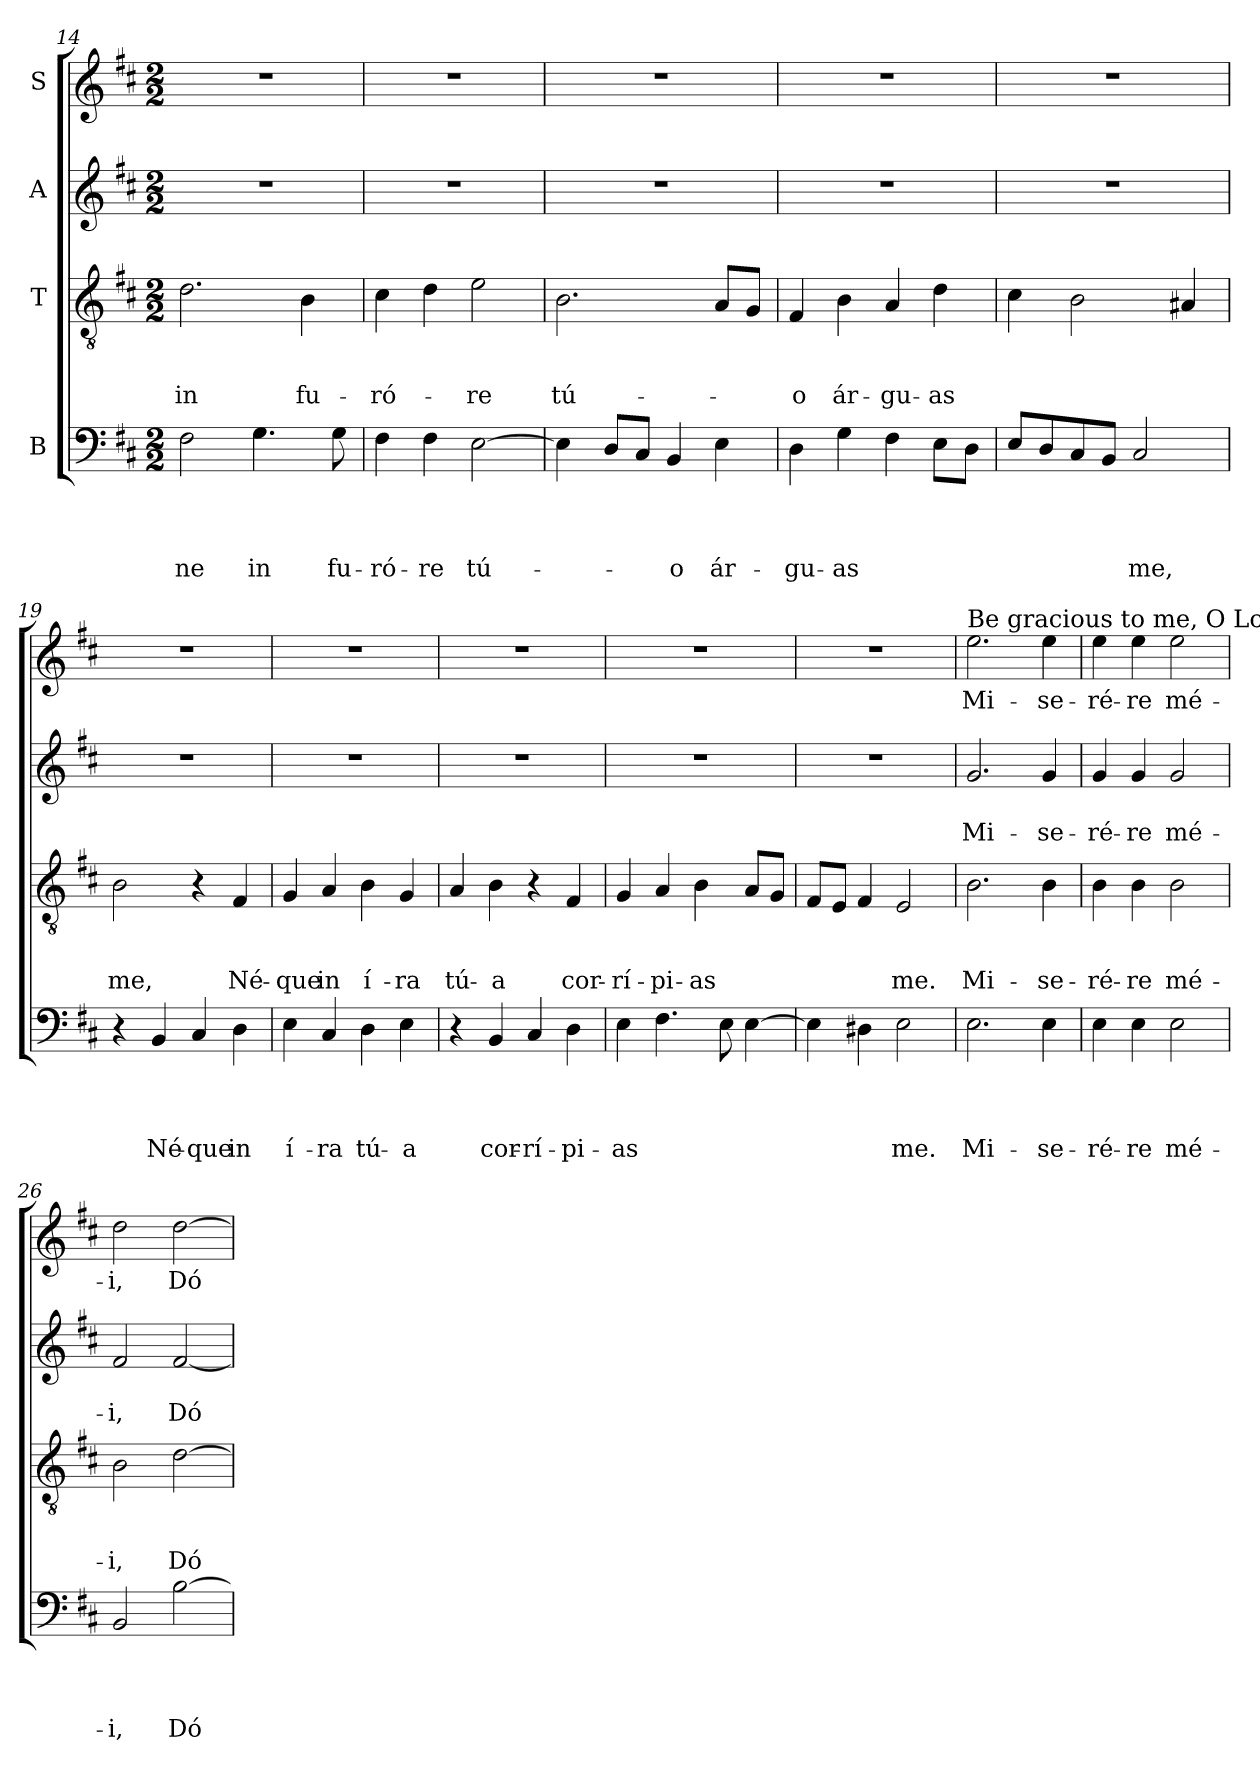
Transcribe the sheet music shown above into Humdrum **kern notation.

**kern	**text	**text	**text	**text	**kern	**text	**text	**text	**kern	**text	**text	**kern	**text
*part4	*part4	*part4	*part4	*part4	*part3	*part3	*part3	*part3	*part2	*part2	*part2	*part1	*part1
*staff4	*staff4	*staff4	*staff4	*staff4	*staff3	*staff3	*staff3	*staff3	*staff2	*staff2	*staff2	*staff1	*staff1
*I"B	*	*	*	*	*I"T	*	*	*	*I"A	*	*	*I"S	*
*clefF4	*	*	*	*	*clefGv2	*	*	*	*clefG2	*	*	*clefG2	*
*k[f#c#]	*	*	*	*	*k[f#c#]	*	*	*	*k[f#c#]	*	*	*k[f#c#]	*
*D:	*	*	*	*	*D:	*	*	*	*D:	*	*	*D:	*
*M2/2	*	*	*	*	*M2/2	*	*	*	*M2/2	*	*	*M2/2	*
=14	=14	=14	=14	=14	=14	=14	=14	=14	=14	=14	=14	=14	=14
!	!	!	!	!LO:LY:b	!	!	!	!LO:LY:b	!	!	!	!	!
2F#\	.	.	.	ne	2.d\	.	.	in	1r	.	.	1r	.
!	!	!	!	!LO:LY:b	!	!	!	!	!	!	!	!	!
4.G\	.	.	.	in	.	.	.	.	.	.	.	.	.
!	!	!	!	!	!	!	!	!LO:LY:b	!	!	!	!	!
.	.	.	.	.	4B\	.	.	fu-	.	.	.	.	.
!	!	!	!	!LO:LY:b	!	!	!	!	!	!	!	!	!
8G\	.	.	.	fu-	.	.	.	.	.	.	.	.	.
=15	=15	=15	=15	=15	=15	=15	=15	=15	=15	=15	=15	=15	=15
!	!	!	!	!LO:LY:b	!	!	!	!LO:LY:b	!	!	!	!	!
4F#\	.	.	.	-ró-	4c#\	.	.	-ró-	1r	.	.	1r	.
!	!	!	!	!LO:LY:b	!	!	!	!	!	!	!	!	!
4F#\	.	.	.	-re	4d\	.	.	.	.	.	.	.	.
!	!	!	!	!LO:LY:b	!	!	!	!LO:LY:b	!	!	!	!	!
[2E\	.	.	.	tú-	2e\	.	.	-re	.	.	.	.	.
=16	=16	=16	=16	=16	=16	=16	=16	=16	=16	=16	=16	=16	=16
!	!	!	!	!	!	!	!	!LO:LY:b	!	!	!	!	!
4E\]	.	.	.	.	2.B\	.	.	tú-	1r	.	.	1r	.
8D/L	.	.	.	.	.	.	.	.	.	.	.	.	.
8C#/J	.	.	.	.	.	.	.	.	.	.	.	.	.
!	!	!	!	!LO:LY:b	!	!	!	!	!	!	!	!	!
4BB/	.	.	.	-o	.	.	.	.	.	.	.	.	.
!	!	!	!	!LO:LY:b	!	!	!	!	!	!	!	!	!
4E\	.	.	.	ár-	8A/L	.	.	.	.	.	.	.	.
.	.	.	.	.	8G/J	.	.	.	.	.	.	.	.
=17	=17	=17	=17	=17	=17	=17	=17	=17	=17	=17	=17	=17	=17
!	!	!	!	!LO:LY:b	!	!	!	!LO:LY:b	!	!	!	!	!
4D\	.	.	.	-gu-	4F#/	.	.	-o	1r	.	.	1r	.
!	!	!	!	!LO:LY:b	!	!	!	!LO:LY:b	!	!	!	!	!
4G\	.	.	.	-as	4B\	.	.	ár-	.	.	.	.	.
!	!	!	!	!	!	!	!	!LO:LY:b	!	!	!	!	!
4F#\	.	.	.	.	4A/	.	.	-gu-	.	.	.	.	.
!	!	!	!	!	!	!	!	!LO:LY:b	!	!	!	!	!
8E\L	.	.	.	.	4d\	.	.	-as	.	.	.	.	.
8D\J	.	.	.	.	.	.	.	.	.	.	.	.	.
!!LO:LB:g=z
=18	=18	=18	=18	=18	=18	=18	=18	=18	=18	=18	=18	=18	=18
8E/L	.	.	.	.	4c#\	.	.	.	1r	.	.	1r	.
8D/	.	.	.	.	.	.	.	.	.	.	.	.	.
8C#/	.	.	.	.	2B\	.	.	.	.	.	.	.	.
8BB/J	.	.	.	.	.	.	.	.	.	.	.	.	.
!	!	!	!	!LO:LY:b	!	!	!	!	!	!	!	!	!
2C#/	.	.	.	me,	.	.	.	.	.	.	.	.	.
.	.	.	.	.	4A#i/	.	.	.	.	.	.	.	.
=19	=19	=19	=19	=19	=19	=19	=19	=19	=19	=19	=19	=19	=19
!	!	!	!	!	!	!	!	!LO:LY:b	!	!	!	!	!
4r	.	.	.	.	2B\	.	.	me,	1r	.	.	1r	.
!	!	!	!	!LO:LY:b	!	!	!	!	!	!	!	!	!
4BB/	.	.	.	Né-	.	.	.	.	.	.	.	.	.
!	!	!	!	!LO:LY:b	!	!	!	!	!	!	!	!	!
4C#/	.	.	.	-que	4r	.	.	.	.	.	.	.	.
!	!	!	!	!LO:LY:b	!	!	!	!LO:LY:b	!	!	!	!	!
4D\	.	.	.	in	4F#/	.	.	Né-	.	.	.	.	.
=20	=20	=20	=20	=20	=20	=20	=20	=20	=20	=20	=20	=20	=20
!	!	!	!	!LO:LY:b	!	!	!	!LO:LY:b	!	!	!	!	!
4E\	.	.	.	í-	4G/	.	.	-que	1r	.	.	1r	.
!	!	!	!	!LO:LY:b	!	!	!	!LO:LY:b	!	!	!	!	!
4C#/	.	.	.	-ra	4A/	.	.	in	.	.	.	.	.
!	!	!	!	!LO:LY:b	!	!	!	!LO:LY:b	!	!	!	!	!
4D\	.	.	.	tú-	4B\	.	.	í-	.	.	.	.	.
!	!	!	!	!LO:LY:b	!	!	!	!LO:LY:b	!	!	!	!	!
4E\	.	.	.	-a	4G/	.	.	-ra	.	.	.	.	.
=21	=21	=21	=21	=21	=21	=21	=21	=21	=21	=21	=21	=21	=21
!	!	!	!	!	!	!	!	!LO:LY:b	!	!	!	!	!
4r	.	.	.	.	4A/	.	.	tú-	1r	.	.	1r	.
!	!	!	!	!LO:LY:b	!	!	!	!LO:LY:b	!	!	!	!	!
4BB/	.	.	.	cor-	4B\	.	.	-a	.	.	.	.	.
!	!	!	!	!LO:LY:b	!	!	!	!	!	!	!	!	!
4C#/	.	.	.	-rí-	4r	.	.	.	.	.	.	.	.
!	!	!	!	!LO:LY:b	!	!	!	!LO:LY:b	!	!	!	!	!
4D\	.	.	.	-pi-	4F#/	.	.	cor-	.	.	.	.	.
=22	=22	=22	=22	=22	=22	=22	=22	=22	=22	=22	=22	=22	=22
!	!	!	!	!LO:LY:b	!	!	!	!LO:LY:b	!	!	!	!	!
4E\	.	.	.	-as	4G/	.	.	-rí-	1r	.	.	1r	.
!	!	!	!	!	!	!	!	!LO:LY:b	!	!	!	!	!
4.F#\	.	.	.	.	4A/	.	.	-pi-	.	.	.	.	.
!	!	!	!	!	!	!	!	!LO:LY:b	!	!	!	!	!
.	.	.	.	.	4B\	.	.	-as	.	.	.	.	.
8E\	.	.	.	.	.	.	.	.	.	.	.	.	.
[4E\	.	.	.	.	8A/L	.	.	.	.	.	.	.	.
.	.	.	.	.	8G/J	.	.	.	.	.	.	.	.
=23	=23	=23	=23	=23	=23	=23	=23	=23	=23	=23	=23	=23	=23
4E\]	.	.	.	.	8F#/L	.	.	.	1r	.	.	1r	.
.	.	.	.	.	8E/J	.	.	.	.	.	.	.	.
4D#i\	.	.	.	.	4F#/	.	.	.	.	.	.	.	.
!	!	!	!	!LO:LY:b	!	!	!	!LO:LY:b	!	!	!	!	!
2E\	.	.	.	me.	2E/	.	.	me.	.	.	.	.	.
!!LO:PB:g=z
=24	=24	=24	=24	=24	=24	=24	=24	=24	=24	=24	=24	=24	=24
!	!	!	!	!	!	!	!	!	!	!	!	!LO:TX:a:t=Be gracious to me, O Lord,	!
!	!	!	!	!LO:LY:b	!	!	!	!LO:LY:b	!	!	!LO:LY:b	!	!LO:LY:b
2.E\	.	.	.	Mi-	2.B\	.	.	Mi-	2.g/	.	Mi-	2.ee\	Mi-
!	!	!	!	!LO:LY:b	!	!	!	!LO:LY:b	!	!	!LO:LY:b	!	!LO:LY:b
4E\	.	.	.	-se-	4B\	.	.	-se-	4g/	.	-se-	4ee\	-se-
=25	=25	=25	=25	=25	=25	=25	=25	=25	=25	=25	=25	=25	=25
!	!	!	!	!LO:LY:b	!	!	!	!LO:LY:b	!	!	!LO:LY:b	!	!LO:LY:b
4E\	.	.	.	-ré-	4B\	.	.	-ré-	4g/	.	-ré-	4ee\	-ré-
!	!	!	!	!LO:LY:b	!	!	!	!LO:LY:b	!	!	!LO:LY:b	!	!LO:LY:b
4E\	.	.	.	-re	4B\	.	.	-re	4g/	.	-re	4ee\	-re
!	!	!	!	!LO:LY:b	!	!	!	!LO:LY:b	!	!	!LO:LY:b	!	!LO:LY:b
2E\	.	.	.	mé-	2B\	.	.	mé-	2g/	.	mé-	2ee\	mé-
=26	=26	=26	=26	=26	=26	=26	=26	=26	=26	=26	=26	=26	=26
!	!	!	!	!LO:LY:b	!	!	!	!LO:LY:b	!	!	!LO:LY:b	!	!LO:LY:b
2BB/	.	.	.	-i,	2B\	.	.	-i,	2f#/	.	-i,	2dd\	-i,
!	!	!	!	!LO:LY:b	!	!	!	!LO:LY:b	!	!	!LO:LY:b	!	!LO:LY:b
[2B\	.	.	.	Dó-	[2d\	.	.	Dó-	[2f#/	.	Dó-	[2dd\	Dó-
=	=	=	=	=	=	=	=	=	=	=	=	=	=
*-	*-	*-	*-	*-	*-	*-	*-	*-	*-	*-	*-	*-	*-
